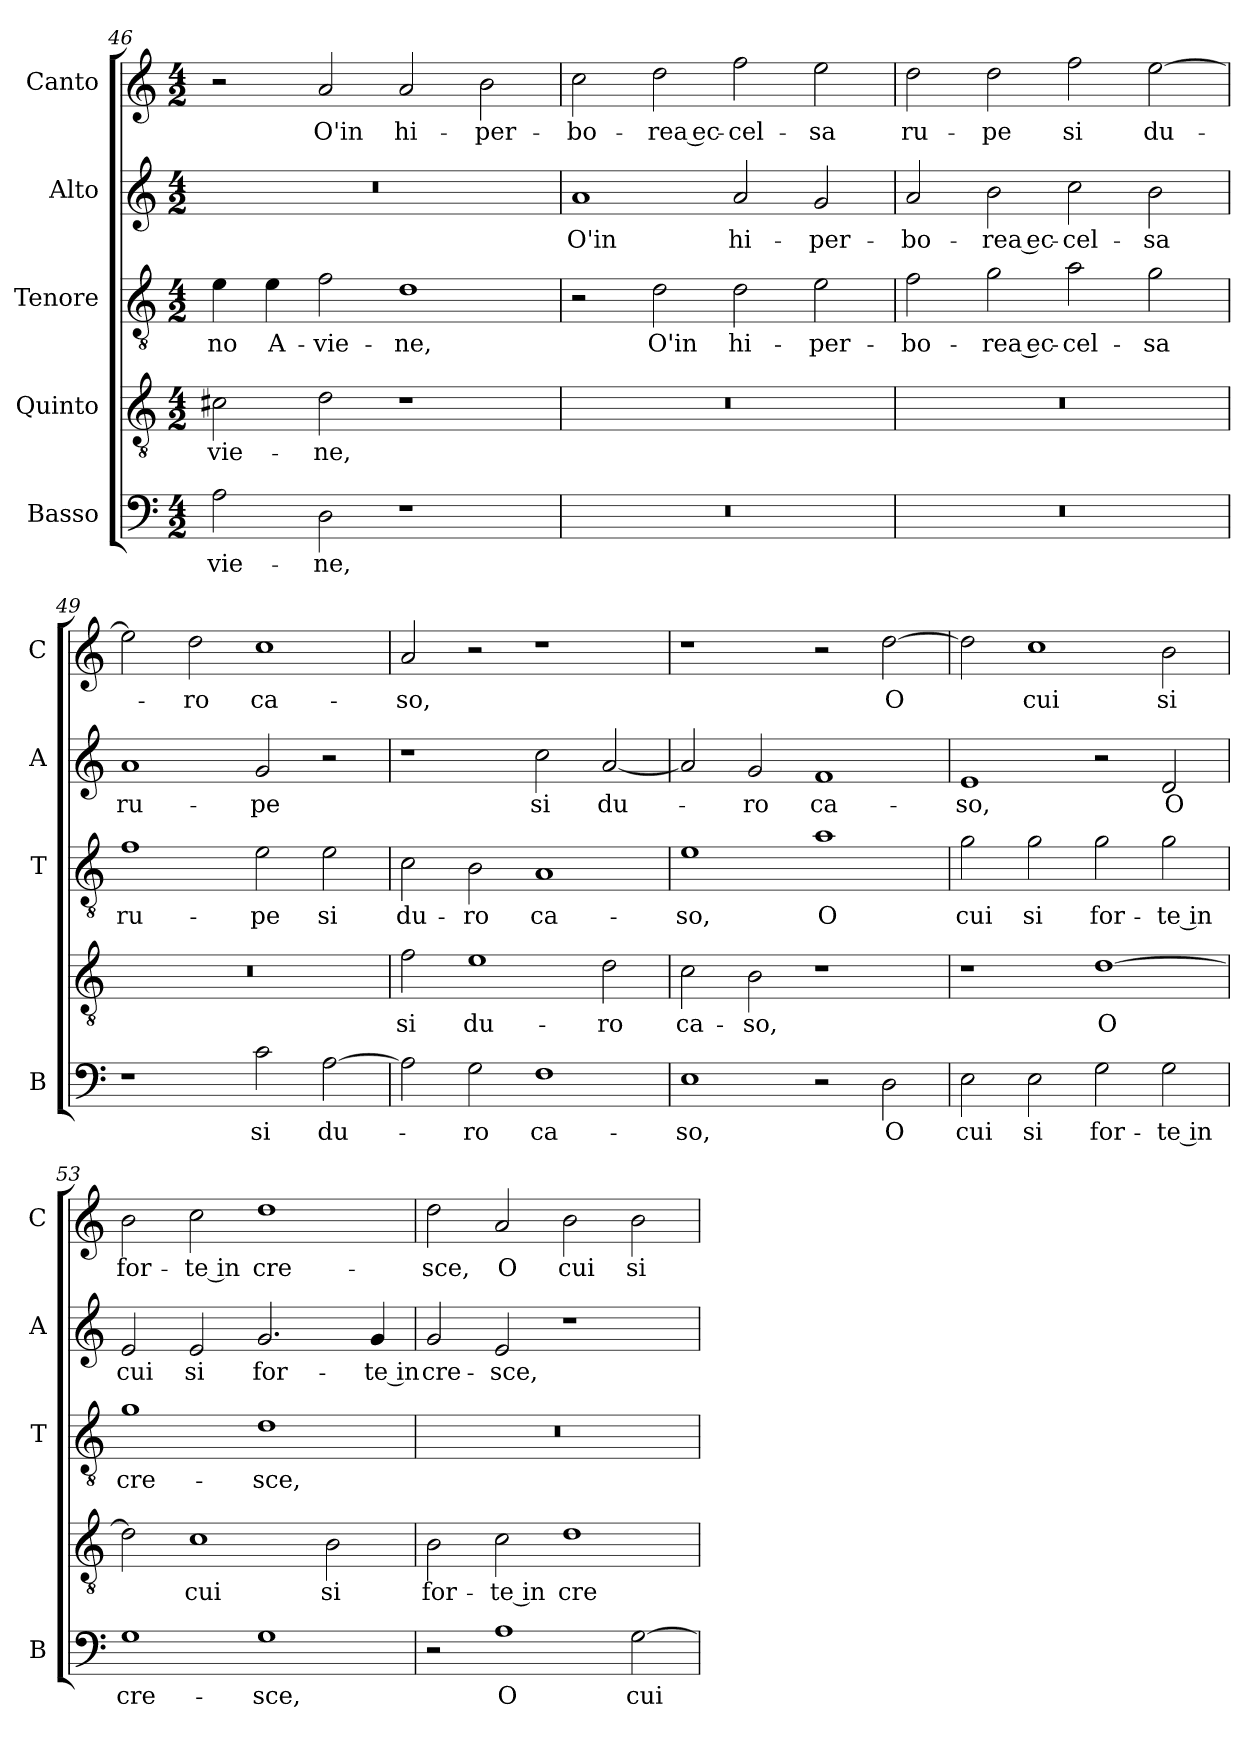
**kern	**text	**kern	**text	**kern	**text	**kern	**text	**kern	**text
*part5	*part5	*part4	*part4	*part3	*part3	*part2	*part2	*part1	*part1
*staff5	*staff5	*staff4	*staff4	*staff3	*staff3	*staff2	*staff2	*staff1	*staff1
*I"Basso	*	*I"Quinto	*	*I"Tenore	*	*I"Alto	*	*I"Canto	*
*I'B	*	*	*	*I'T	*	*I'A	*	*I'C	*
*clefF4	*	*clefGv2	*	*clefGv2	*	*clefG2	*	*clefG2	*
*k[]	*	*k[]	*	*k[]	*	*k[]	*	*k[]	*
*C:	*	*C:	*	*C:	*	*C:	*	*C:	*
*M4/2	*	*M4/2	*	*M4/2	*	*M4/2	*	*M4/2	*
=46	=46	=46	=46	=46	=46	=46	=46	=46	=46
!	!LO:LY:b	!	!LO:LY:b	!	!LO:LY:b	!	!	!	!
2A\	-vie-	2c#X\	-vie-	4e\	-no	0r	.	2r	.
!	!	!	!	!	!LO:LY:b	!	!	!	!
.	.	.	.	4e\	A-	.	.	.	.
!	!LO:LY:b	!	!LO:LY:b	!	!LO:LY:b	!	!	!	!LO:LY:b
2D\	-ne,	2d\	-ne,	2f\	-vie-	.	.	2a/	O'in
!	!	!	!	!	!LO:LY:b	!	!	!	!LO:LY:b
1r	.	1r	.	1d	-ne,	.	.	2a/	hi-
!	!	!	!	!	!	!	!	!	!LO:LY:b
.	.	.	.	.	.	.	.	2b\	-per-
=47	=47	=47	=47	=47	=47	=47	=47	=47	=47
!	!	!	!	!	!	!	!LO:LY:b	!	!LO:LY:b
0r	.	0r	.	2r	.	1a	O'in	2cc\	-bo-
!	!	!	!	!	!LO:LY:b	!	!	!	!LO:LY:b
.	.	.	.	2d\	O'in	.	.	2dd\	-rea ec-
!	!	!	!	!	!LO:LY:b	!	!LO:LY:b	!	!LO:LY:b
.	.	.	.	2d\	hi-	2a/	hi-	2ff\	-cel-
!	!	!	!	!	!LO:LY:b	!	!LO:LY:b	!	!LO:LY:b
.	.	.	.	2e\	-per-	2g/	-per-	2ee\	-sa
!!LO:PB:g=z
=48	=48	=48	=48	=48	=48	=48	=48	=48	=48
!	!	!	!	!	!LO:LY:b	!	!LO:LY:b	!	!LO:LY:b
0r	.	0r	.	2f\	-bo-	2a/	-bo-	2dd\	ru-
!	!	!	!	!	!LO:LY:b	!	!LO:LY:b	!	!LO:LY:b
.	.	.	.	2g\	-rea ec-	2b\	-rea ec-	2dd\	-pe
!	!	!	!	!	!LO:LY:b	!	!LO:LY:b	!	!LO:LY:b
.	.	.	.	2a\	-cel-	2cc\	-cel-	2ff\	si
!	!	!	!	!	!LO:LY:b	!	!LO:LY:b	!	!LO:LY:b
.	.	.	.	2g\	-sa	2b\	-sa	[2ee\	du-
=49	=49	=49	=49	=49	=49	=49	=49	=49	=49
!	!	!	!	!	!LO:LY:b	!	!LO:LY:b	!	!
1r	.	0r	.	1f	ru-	1a	ru-	2ee\]	.
!	!	!	!	!	!	!	!	!	!LO:LY:b
.	.	.	.	.	.	.	.	2dd\	-ro
!	!LO:LY:b	!	!	!	!LO:LY:b	!	!LO:LY:b	!	!LO:LY:b
2c\	si	.	.	2e\	-pe	2g/	-pe	1cc	ca-
!	!LO:LY:b	!	!	!	!LO:LY:b	!	!	!	!
[2A\	du-	.	.	2e\	si	2r	.	.	.
=50	=50	=50	=50	=50	=50	=50	=50	=50	=50
!	!	!	!LO:LY:b	!	!LO:LY:b	!	!	!	!LO:LY:b
2A\]	.	2f\	si	2c\	du-	1r	.	2a/	-so,
!	!LO:LY:b	!	!LO:LY:b	!	!LO:LY:b	!	!	!	!
2G\	-ro	1e	du-	2B\	-ro	.	.	2r	.
!	!LO:LY:b	!	!	!	!LO:LY:b	!	!LO:LY:b	!	!
1F	ca-	.	.	1A	ca-	2cc\	si	1r	.
!	!	!	!LO:LY:b	!	!	!	!LO:LY:b	!	!
.	.	2d\	-ro	.	.	[2a/	du-	.	.
=51	=51	=51	=51	=51	=51	=51	=51	=51	=51
!	!LO:LY:b	!	!LO:LY:b	!	!LO:LY:b	!	!	!	!
1E	-so,	2c\	ca-	1e	-so,	2a/]	.	1r	.
!	!	!	!LO:LY:b	!	!	!	!LO:LY:b	!	!
.	.	2B\	-so,	.	.	2g/	-ro	.	.
!	!	!	!	!	!LO:LY:b	!	!LO:LY:b	!	!
2r	.	1r	.	1a	O	1f	ca-	2r	.
!	!LO:LY:b	!	!	!	!	!	!	!	!LO:LY:b
2D\	O	.	.	.	.	.	.	[2dd\	O
=52	=52	=52	=52	=52	=52	=52	=52	=52	=52
!	!LO:LY:b	!	!	!	!LO:LY:b	!	!LO:LY:b	!	!
2E\	cui	1r	.	2g\	cui	1e	-so,	2dd\]	.
!	!LO:LY:b	!	!	!	!LO:LY:b	!	!	!	!LO:LY:b
2E\	si	.	.	2g\	si	.	.	1cc	cui
!	!LO:LY:b	!	!LO:LY:b	!	!LO:LY:b	!	!	!	!
2G\	for-	[1d	O	2g\	for-	2r	.	.	.
!	!LO:LY:b	!	!	!	!LO:LY:b	!	!LO:LY:b	!	!LO:LY:b
2G\	-te in	.	.	2g\	-te in	2d/	O	2b\	si
!!LO:LB:g=z
=53	=53	=53	=53	=53	=53	=53	=53	=53	=53
!	!LO:LY:b	!	!	!	!LO:LY:b	!	!LO:LY:b	!	!LO:LY:b
1G	cre-	2d\]	.	1g	cre-	2e/	cui	2b\	for-
!	!	!	!LO:LY:b	!	!	!	!LO:LY:b	!	!LO:LY:b
.	.	1c	cui	.	.	2e/	si	2cc\	-te in
!	!LO:LY:b	!	!	!	!LO:LY:b	!	!LO:LY:b	!	!LO:LY:b
1G	-sce,	.	.	1d	-sce,	2.g/	for-	1dd	cre-
!	!	!	!LO:LY:b	!	!	!	!	!	!
.	.	2B\	si	.	.	.	.	.	.
!	!	!	!	!	!	!	!LO:LY:b	!	!
.	.	.	.	.	.	4g/	-te in	.	.
=54	=54	=54	=54	=54	=54	=54	=54	=54	=54
!	!	!	!LO:LY:b	!	!	!	!LO:LY:b	!	!LO:LY:b
2r	.	2B\	for-	0r	.	2g/	cre-	2dd\	-sce,
!	!LO:LY:b	!	!LO:LY:b	!	!	!	!LO:LY:b	!	!LO:LY:b
1A	O	2c\	-te in	.	.	2e/	-sce,	2a/	O
!	!	!	!LO:LY:b	!	!	!	!	!	!LO:LY:b
.	.	1d	cre-	.	.	1r	.	2b\	cui
!	!LO:LY:b	!	!	!	!	!	!	!	!LO:LY:b
[2G\	cui	.	.	.	.	.	.	2b\	si
=	=	=	=	=	=	=	=	=	=
*-	*-	*-	*-	*-	*-	*-	*-	*-	*-
